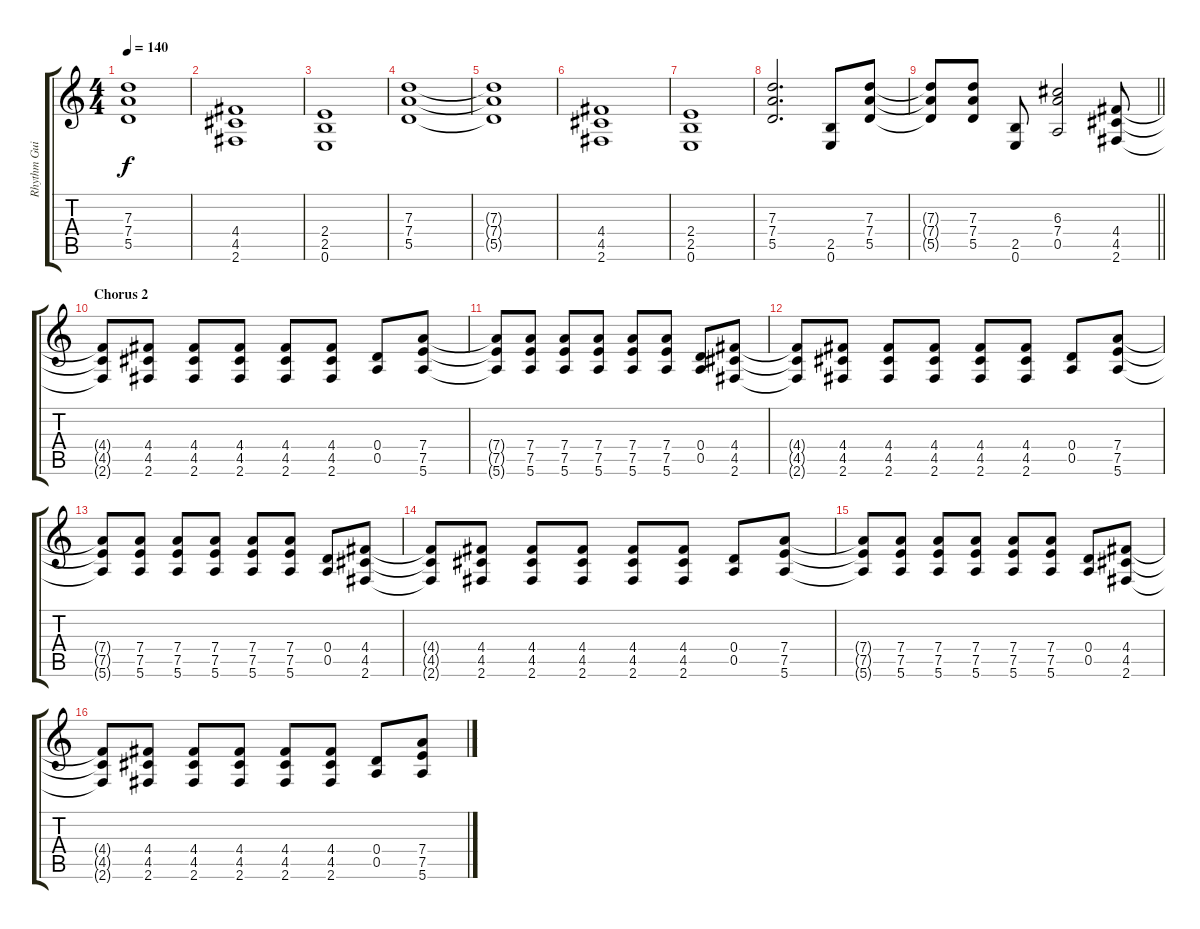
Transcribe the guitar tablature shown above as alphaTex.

\track ("Rhythm Guitar 2" "Rhythm Gui") {instrument distortionguitar}
\staff {score tabs}
\tuning (E4 B3 G3 D3 A2 E2) {hide}
\ts (4 4)
\tempo 140
\clef g2
\ks c
(7.3{t} 7.4{t} 5.5{t}).1{dy f} |
(4.4 4.5 2.6).1 |
(2.4 2.5 0.6).1 |
(7.3 7.4 5.5).1 |
(7.3{t} 7.4{t} 5.5{t}).1 |
(4.4 4.5 2.6).1 |
(2.4 2.5 0.6).1 |
(7.3 7.4 5.5).2{d} (2.5 0.6).8 (7.3 7.4 5.5).8 |
\barLineRight lightlight
(7.3{t} 7.4{t} 5.5{t}).8 (7.3 7.4 5.5).8 (2.5 0.6).8 (6.3 7.4 0.5).2 (4.4 4.5 2.6).8 |
\section ("" "Chorus 2")
(4.4{t} 4.5{t} 2.6{t}).8 (4.4 4.5 2.6).8 (4.4 4.5 2.6).8 (4.4 4.5 2.6).8 (4.4 4.5 2.6).8 (4.4 4.5 2.6).8 (0.4 0.5).8 (7.4 7.5 5.6).8 |
(7.4{t} 7.5{t} 5.6{t}).8 (7.4 7.5 5.6).8 (7.4 7.5 5.6).8 (7.4 7.5 5.6).8 (7.4 7.5 5.6).8 (7.4 7.5 5.6).8 (0.4 0.5).8 (4.4 4.5 2.6).8 |
(4.4{t} 4.5{t} 2.6{t}).8 (4.4 4.5 2.6).8 (4.4 4.5 2.6).8 (4.4 4.5 2.6).8 (4.4 4.5 2.6).8 (4.4 4.5 2.6).8 (0.4 0.5).8 (7.4 7.5 5.6).8 |
(7.4{t} 7.5{t} 5.6{t}).8 (7.4 7.5 5.6).8 (7.4 7.5 5.6).8 (7.4 7.5 5.6).8 (7.4 7.5 5.6).8 (7.4 7.5 5.6).8 (0.4 0.5).8 (4.4 4.5 2.6).8 |
(4.4{t} 4.5{t} 2.6{t}).8 (4.4 4.5 2.6).8 (4.4 4.5 2.6).8 (4.4 4.5 2.6).8 (4.4 4.5 2.6).8 (4.4 4.5 2.6).8 (0.4 0.5).8 (7.4 7.5 5.6).8 |
(7.4{t} 7.5{t} 5.6{t}).8 (7.4 7.5 5.6).8 (7.4 7.5 5.6).8 (7.4 7.5 5.6).8 (7.4 7.5 5.6).8 (7.4 7.5 5.6).8 (0.4 0.5).8 (4.4 4.5 2.6).8 |
(4.4{t} 4.5{t} 2.6{t}).8 (4.4 4.5 2.6).8 (4.4 4.5 2.6).8 (4.4 4.5 2.6).8 (4.4 4.5 2.6).8 (4.4 4.5 2.6).8 (0.4 0.5).8 (7.4 7.5 5.6).8
